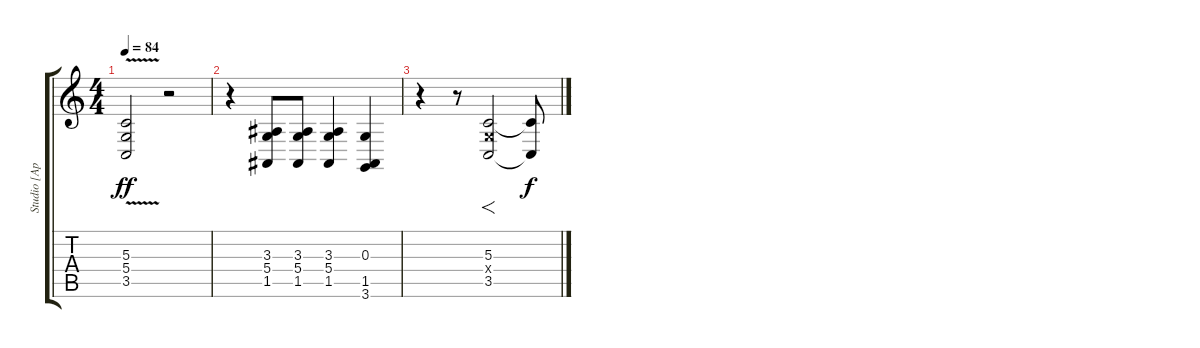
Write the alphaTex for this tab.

\track ("Studio [Applause/Noise]" "Studio [Ap") {instrument applause}
\staff {score tabs}
\tuning (E4 B3 G3 D3 A2 E2) {hide}
\ts (4 4)
\tempo 84
\clef g2
\ks c
(5.3{v} 5.4 3.5).2{dy ff} r.2 |
r.4 (3.3 5.4 1.5).8 (3.3 5.4 1.5).8 (3.3 5.4 1.5).4 (0.3 1.5 3.6).4 |
r.4 r.8 (5.3 5.4{x} 3.5).2{f volume 6 instrument distortionguitar} (5.3{t} 3.5{t}).8{dy f}
